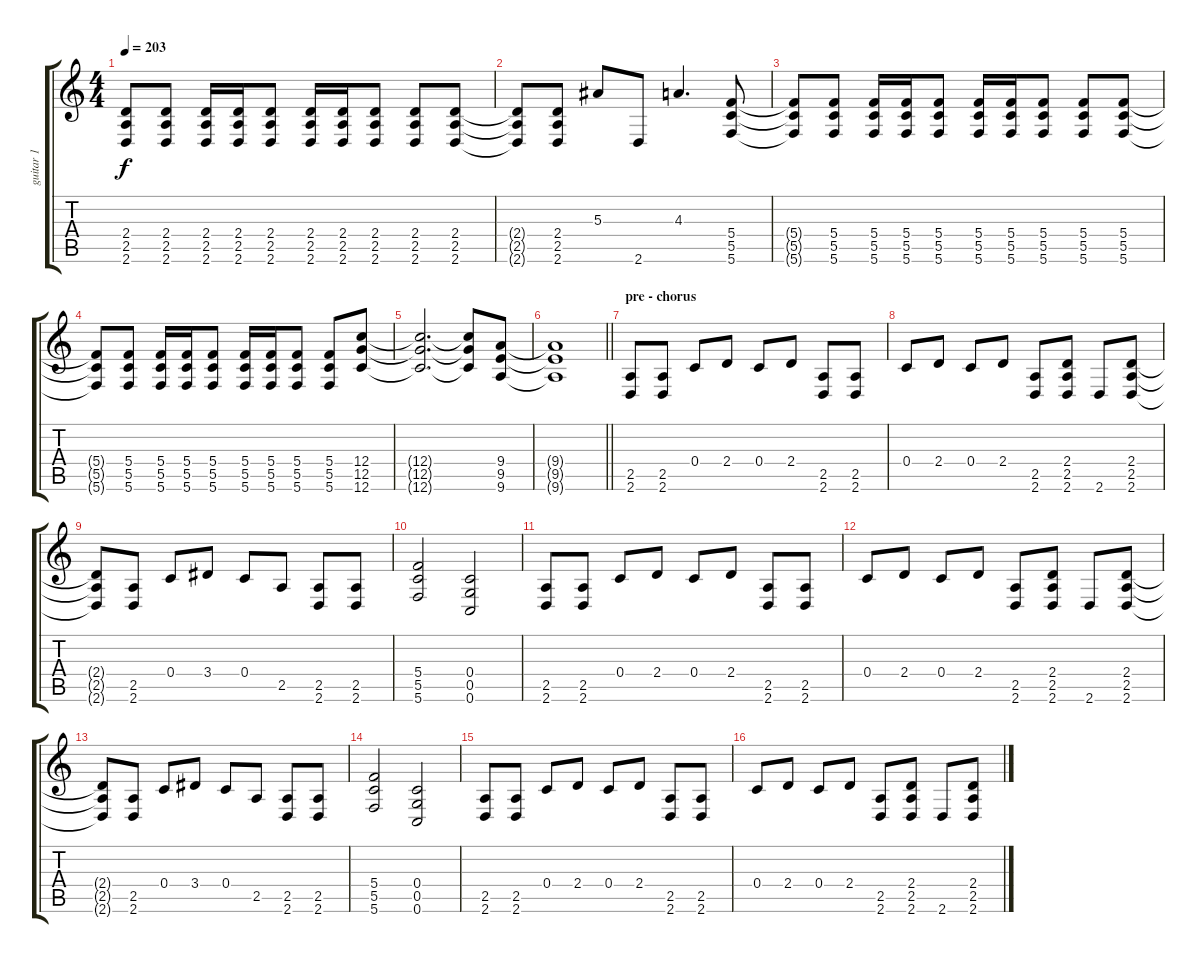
\track ("guitar 1" "guitar 1") {instrument distortionguitar}
\staff {score tabs}
\tuning (D4 A3 F3 C3 G2 C2) {hide}
\ts (4 4)
\tempo 203
\clef g2
\ks c
(2.4{t} 2.5{t} 2.6{t}).8{dy f} (2.4 2.5 2.6).8 (2.4 2.5 2.6).16 (2.4 2.5 2.6).16 (2.4 2.5 2.6).8 (2.4 2.5 2.6).16 (2.4 2.5 2.6).16 (2.4 2.5 2.6).8 (2.4 2.5 2.6).8 (2.4 2.5 2.6).8 |
(2.4{t} 2.5{t} 2.6{t}).8 (2.4 2.5 2.6).8 5.3.8 2.6.8 4.3.4{d} (5.4 5.5 5.6).8 |
(5.4{t} 5.5{t} 5.6{t}).8 (5.4 5.5 5.6).8 (5.4 5.5 5.6).16 (5.4 5.5 5.6).16 (5.4 5.5 5.6).8 (5.4 5.5 5.6).16 (5.4 5.5 5.6).16 (5.4 5.5 5.6).8 (5.4 5.5 5.6).8 (5.4 5.5 5.6).8 |
(5.4{t} 5.5{t} 5.6{t}).8 (5.4 5.5 5.6).8 (5.4 5.5 5.6).16 (5.4 5.5 5.6).16 (5.4 5.5 5.6).8 (5.4 5.5 5.6).16 (5.4 5.5 5.6).16 (5.4 5.5 5.6).8 (5.4 5.5 5.6).8 (12.4 12.5 12.6).8 |
(12.4{t} 12.5{t} 12.6{t}).2{d} (12.4{t} 12.5{t} 12.6{t}).8 (9.4 9.5 9.6).8 |
\barLineRight lightlight
(9.4{t} 9.5{t} 9.6{t}).1 |
\section ("" "pre - chorus")
(2.5 2.6).8 (2.5 2.6).8 0.4.8 2.4.8 0.4.8 2.4.8 (2.5 2.6).8 (2.5 2.6).8 |
0.4.8 2.4.8 0.4.8 2.4.8 (2.5 2.6).8 (2.4 2.5 2.6).8 2.6.8 (2.4 2.5 2.6).8 |
(2.4{t} 2.5{t} 2.6{t}).8 (2.5 2.6).8 0.4.8 3.4.8 0.4.8 2.5.8 (2.5 2.6).8 (2.5 2.6).8 |
(5.4 5.5 5.6).2 (0.4 0.5 0.6).2 |
(2.5 2.6).8 (2.5 2.6).8 0.4.8 2.4.8 0.4.8 2.4.8 (2.5 2.6).8 (2.5 2.6).8 |
0.4.8 2.4.8 0.4.8 2.4.8 (2.5 2.6).8 (2.4 2.5 2.6).8 2.6.8 (2.4 2.5 2.6).8 |
(2.4{t} 2.5{t} 2.6{t}).8 (2.5 2.6).8 0.4.8 3.4.8 0.4.8 2.5.8 (2.5 2.6).8 (2.5 2.6).8 |
(5.4 5.5 5.6).2 (0.4 0.5 0.6).2 |
(2.5 2.6).8 (2.5 2.6).8 0.4.8 2.4.8 0.4.8 2.4.8 (2.5 2.6).8 (2.5 2.6).8 |
0.4.8 2.4.8 0.4.8 2.4.8 (2.5 2.6).8 (2.4 2.5 2.6).8 2.6.8 (2.4 2.5 2.6).8
